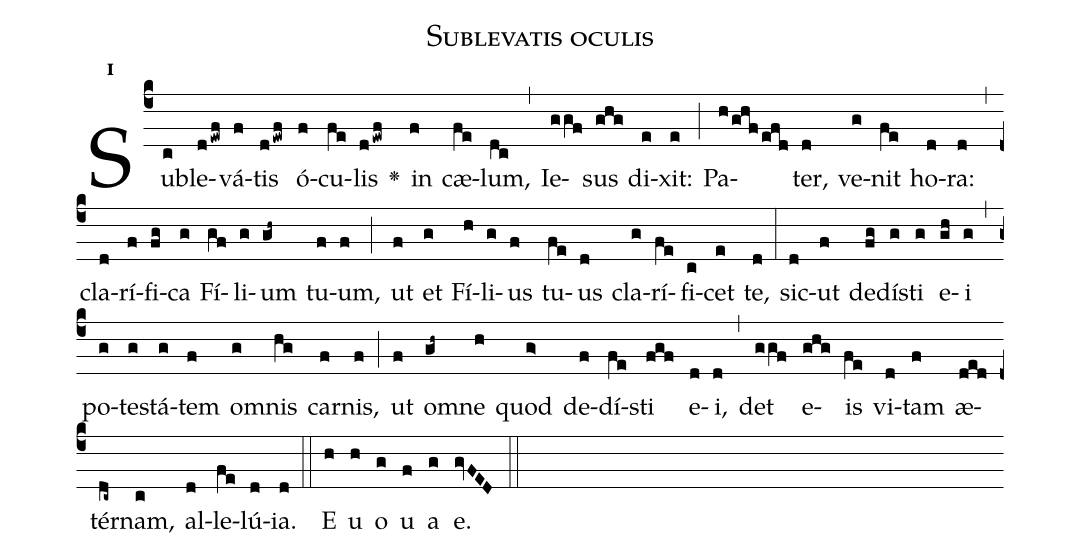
name:Sublevatis oculis;
office-part:Antiphona;
mode:1;
%%
initial-style: 1;
name: Sublevatis oculis
book: Antiphonae & Responsoria/Tomus II, p. 248;
occasion: Hebdomada VII Paschae Dominica;
office-part: Laudes Ant E;
user-notes: ;
commentary: ;
annotation: 1d2;
centering-scheme: english;
fontsize: 12;
font: OFLSortsMillGoudy;
height: 11;
width: 4.5;
%%
(c4)Sub(c)le(dewf)vá(f)tis(dewf) ó(f)cu(fe)lis(dewf) <v>\greheightstar</v>() in(f) cæ(fe)lum,(dc) (,) Ie(ggf)sus(ghg) di(e)xit:(e) (;) Pa(h/ghfefd)ter,(d) ve(g)nit(fe) ho(d)ra:(d) (,) cla(d)rí(f)fi(fg)ca(g) Fí(gf)li(g)um(gh~) tu(f)um,(f) (;) ut(f) et(g) Fí(h)li(g)us(f) tu(fe)us(d) cla(g)rí(fe)fi(c)cet(e) te,(d) (:) sic(d)ut(f) de(fg)dí(g)sti(g) e(gh)i(g) (,) po(g)te(g)stá(g)tem(f) om(g)nis(hg) car(f)nis,(f) (;) ut(f) om(gh~)ne(h) quod(g>) de(f)dí(fe)sti(fgf) e(d)i,(d) (,) det(ggf) e(ghg)is(fe) vi(d)tam(f) æ(ded)tér(dc~)nam,(c) al(d)le(fe)lú(d)ia.(d) (::)
E(h) u(h) o(g) u(f) a(g) e.(gvFED) (::)
